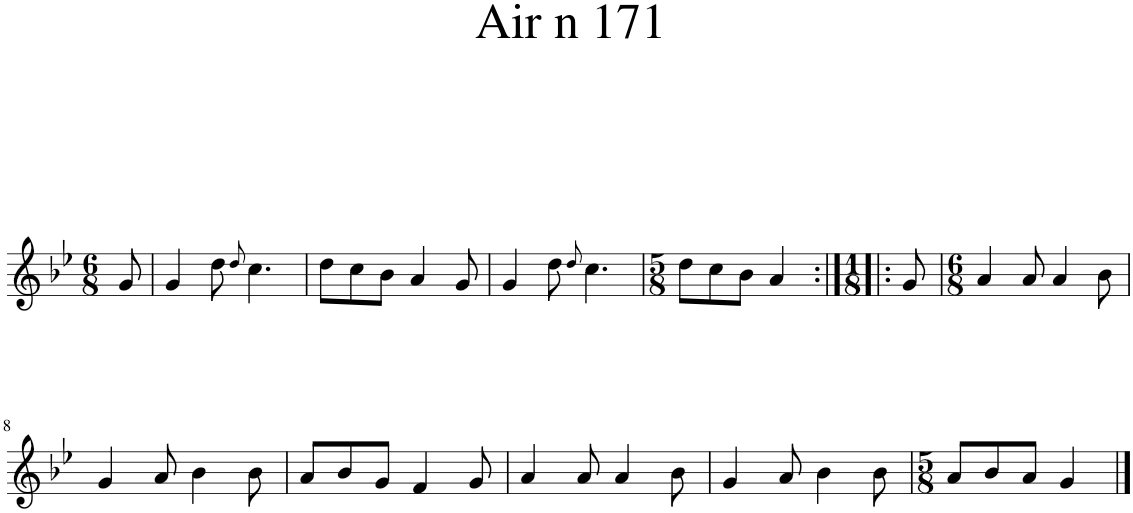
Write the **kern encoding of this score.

**kern
*part1
*staff1
*I"Piano
*I'Pno.
*clefG2
*k[b-e-]
*M6/8
=1
8g/
=2
4g/
8dd\
8qdd/
4.cc\
=3
8dd\L
8cc\
8b-\J
4a/
8g/
=4
4g/
8dd\
8qdd/
4.cc\
=5
*M5/8
8dd\L
8cc\
8b-\J
4a/
=6:|!|:
*M1/8
8g/
=7
*M6/8
4a/
8a/
4a/
8b-\
!!LO:LB:g=z
=8
4g/
8a/
4b-\
8b-\
=9
8a/L
8b-/
8g/J
4f/
8g/
=10
4a/
8a/
4a/
8b-\
=11
4g/
8a/
4b-\
8b-\
=12
*M5/8
8a/L
8b-/
8a/J
4g/
==
*-
